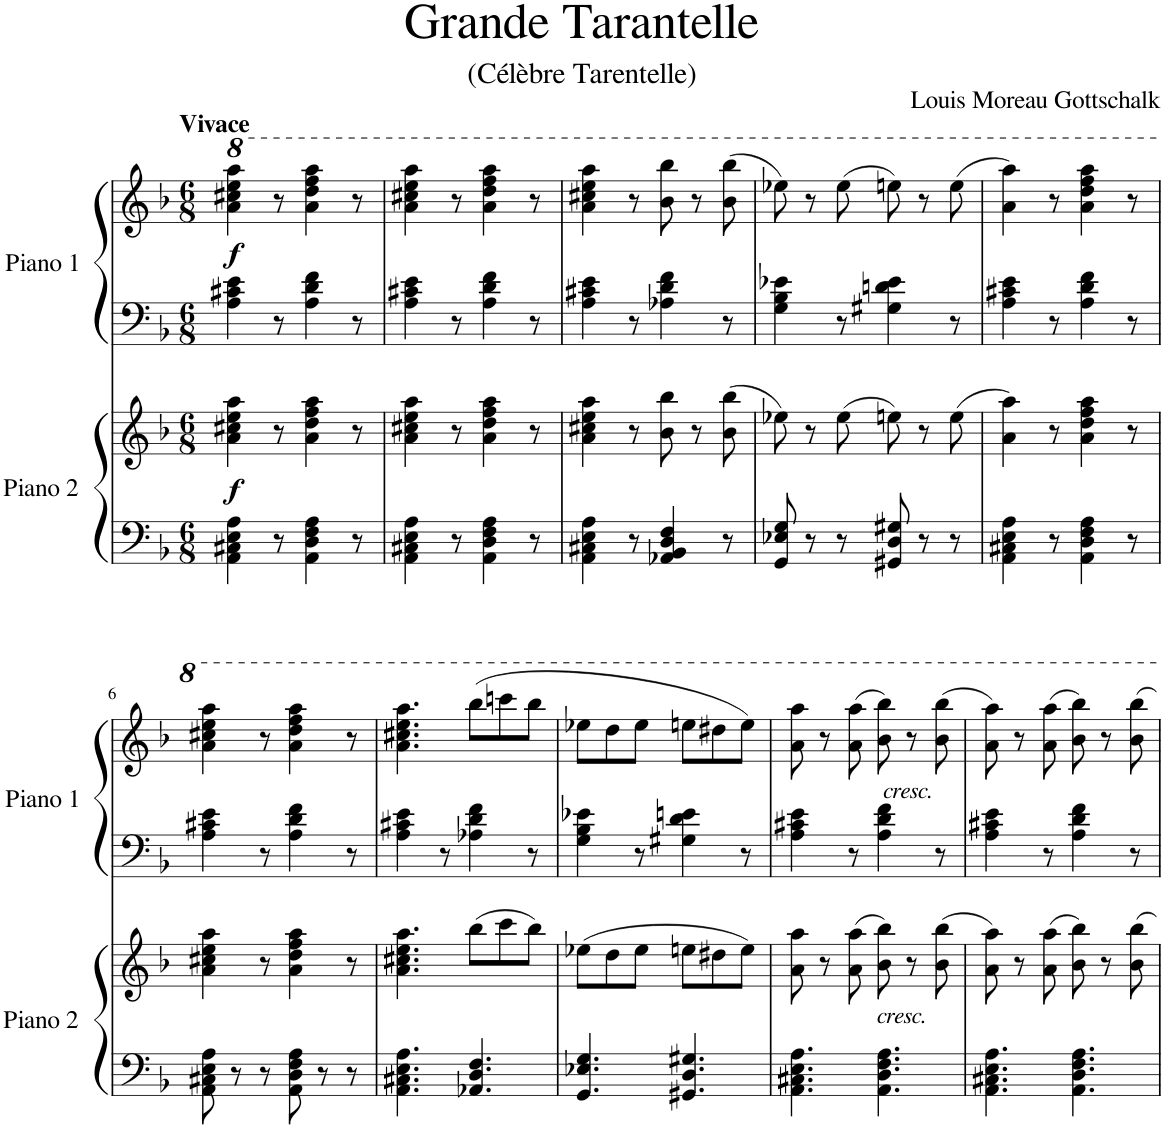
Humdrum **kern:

**kern	**kern	**dynam	**kern	**kern	**dynam
*part2	*part2	*part2	*part1	*part1	*part1
*staff4	*staff3	*staff3/4	*staff2	*staff1	*staff1/2
*I"Piano 2	*	*	*I"Piano 1	*	*
*I'Piano 2	*	*	*I'Piano 1	*	*
*clefF4	*clefG2	*	*clefF4	*clefG2	*
*k[b-]	*k[b-]	*	*k[b-]	*k[b-]	*
*M6/8	*M6/8	*	*M6/8	*M6/8	*
=1	=1	=1	=1	=1	=1
!	!	!	!	!LO:TX:a:B:t=Vivace	!
!	!	!LO:DY:b	!	!	!LO:DY:b
4AA\ 4C#X\ 4E\ 4A\	4a\ 4cc#X\ 4ee\ 4aa\	f	4A\ 4c#X\ 4e\	4aa\ 4ccc#X\ 4eee\ 4aaa\	f
8r	8r	.	8r	8r	.
4AA\ 4D\ 4F\ 4A\	4a\ 4dd\ 4ff\ 4aa\	.	4A\ 4d\ 4f\	4aa\ 4ddd\ 4fff\ 4aaa\	.
8r	8r	.	8r	8r	.
=2	=2	=2	=2	=2	=2
4AA\ 4C#X\ 4E\ 4A\	4a\ 4cc#X\ 4ee\ 4aa\	.	4A\ 4c#X\ 4e\	4aa\ 4ccc#X\ 4eee\ 4aaa\	.
8r	8r	.	8r	8r	.
4AA\ 4D\ 4F\ 4A\	4a\ 4dd\ 4ff\ 4aa\	.	4A\ 4d\ 4f\	4aa\ 4ddd\ 4fff\ 4aaa\	.
8r	8r	.	8r	8r	.
=3	=3	=3	=3	=3	=3
4AA\ 4C#X\ 4E\ 4A\	4a\ 4cc#X\ 4ee\ 4aa\	.	4A\ 4c#X\ 4e\	4aa\ 4ccc#X\ 4eee\ 4aaa\	.
8r	8r	.	8r	8r	.
4AA-X/ 4BB-/ 4D/ 4F/	8b-\ 8bb-\	.	4A-X\ 4d\ 4f\	8bb-\ 8bbb-\	.
.	8r	.	.	8r	.
8r	(8b-\ 8bb-\	.	8r	(8bb-\ 8bbb-\	.
=4	=4	=4	=4	=4	=4
8GG/ 8E-X/ 8G/	8ee-X\)	.	4G\ 4B-\ 4e-X\	8eee-X\)	.
8r	8r	.	.	8r	.
8r	(8ee-\	.	8r	(8eee-\	.
8GG#X/ 8D/ 8G#X/	8een\)	.	4G#X\ 4dn\ 4e-\	8eeen\)	.
8r	8r	.	.	8r	.
8r	(8ee\	.	8r	(8eee\	.
=5	=5	=5	=5	=5	=5
4AA\ 4C#X\ 4E\ 4A\	4a\ 4aa\)	.	4A\ 4c#X\ 4e\	4aa\ 4aaa\)	.
8r	8r	.	8r	8r	.
4AA\ 4D\ 4F\ 4A\	4a\ 4dd\ 4ff\ 4aa\	.	4A\ 4d\ 4f\	4aa\ 4ddd\ 4fff\ 4aaa\	.
8r	8r	.	8r	8r	.
!!LO:LB:g=z
=6	=6	=6	=6	=6	=6
8AA\ 8C#X\ 8E\ 8A\	4a\ 4cc#X\ 4ee\ 4aa\	.	4A\ 4c#X\ 4e\	4aa\ 4ccc#X\ 4eee\ 4aaa\	.
8r	.	.	.	.	.
8r	8r	.	8r	8r	.
8AA\ 8D\ 8F\ 8A\	4a\ 4dd\ 4ff\ 4aa\	.	4A\ 4d\ 4f\	4aa\ 4ddd\ 4fff\ 4aaa\	.
8r	.	.	.	.	.
8r	8r	.	8r	8r	.
=7	=7	=7	=7	=7	=7
4.AA\ 4.C#X\ 4.E\ 4.A\	4.a\ 4.cc#X\ 4.ee\ 4.aa\	.	4A\ 4c#X\ 4e\	4.aa\ 4.ccc#X\ 4.eee\ 4.aaa\	.
.	.	.	8r	.	.
4.AA-X/ 4.D/ 4.F/	(8bb-\L	.	4A-X\ 4d\ 4f\	(8bbb-\L	.
.	8ccc\	.	.	8ccccn\	.
.	8bb-\J)	.	8r	8bbb-\J	.
=8	=8	=8	=8	=8	=8
4.GG/ 4.E-X/ 4.G/	(8ee-X\L	.	4G\ 4B-\ 4e-X\	8eee-X\L	.
.	8dd\	.	.	8ddd\	.
.	8ee-\J	.	8r	8eee-\J	.
4.GG#X/ 4.D/ 4.G#X/	8een\L	.	4G#X\ 4d\ 4en\	8eeen\L	.
.	8dd#X\	.	.	8ddd#X\	.
.	8ee\J)	.	8r	8eee\J)	.
=9	=9	=9	=9	=9	=9
4.AA\ 4.C#X\ 4.E\ 4.A\	8a\ 8aa\	.	4A\ 4c#X\ 4e\	8aa\ 8aaa\	.
.	8r	.	.	8r	.
.	(8a\ 8aa\	.	8r	(8aa\ 8aaa\	.
!	!	!	!	!LO:TX:b:i:t=cresc.	!
!	!LO:TX:b:i:t=cresc.	!	!	!	!
4.AA\ 4.D\ 4.F\ 4.A\	8b-\ 8bb-\)	.	4A\ 4d\ 4f\	8bb-\ 8bbb-\)	.
.	8r	.	.	8r	.
.	(8b-\ 8bb-\	.	8r	(8bb-\ 8bbb-\	.
=10	=10	=10	=10	=10	=10
4.AA\ 4.C#X\ 4.E\ 4.A\	8a\ 8aa\)	.	4A\ 4c#X\ 4e\	8aa\ 8aaa\)	.
.	8r	.	.	8r	.
.	(8a\ 8aa\	.	8r	(8aa\ 8aaa\	.
4.AA\ 4.D\ 4.F\ 4.A\	8b-\ 8bb-\)	.	4A\ 4d\ 4f\	8bb-\ 8bbb-\)	.
.	8r	.	.	8r	.
.	8b-\ 8bb-\	.	8r	8bb-\ 8bbb-\	.
=	=	=	=	=	=
*-	*-	*-	*-	*-	*-
